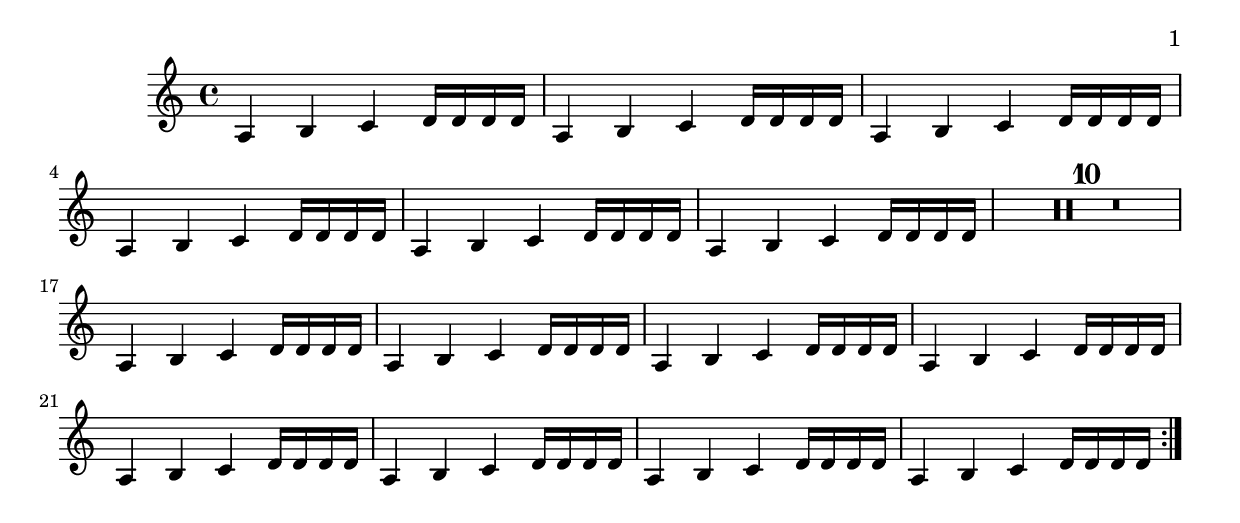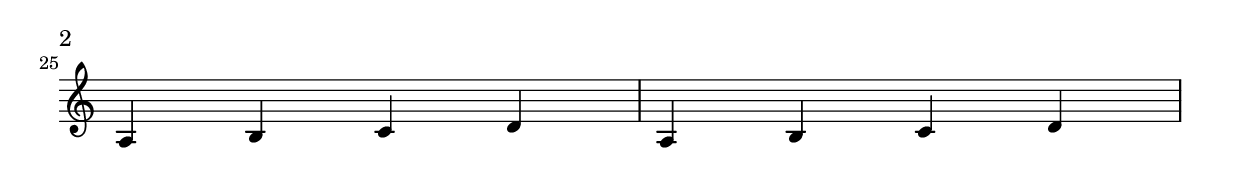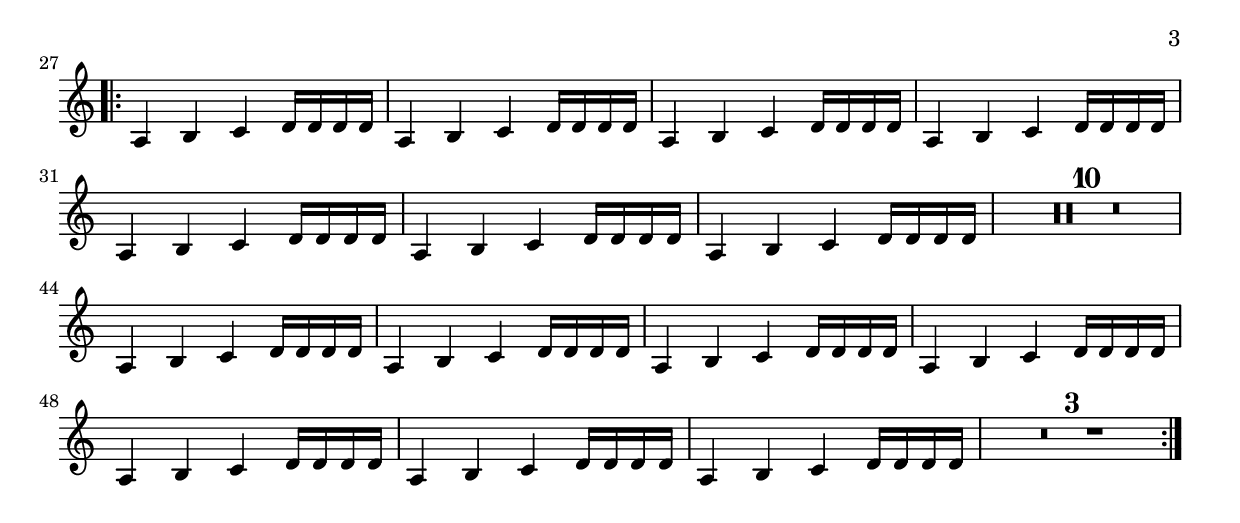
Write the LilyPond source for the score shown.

\version "2.11.51"

\header {
  texidoc = "The page-turn engraver will not count potential page
turns if they occur in the middle of a repeat unless there is a
long gap at the beginning or at the end of the repeat.
"
}

\layout {
  \context {
    \Staff
    \consists "Page_turn_engraver"
  }
}

\book {
  \paper {
    #(define page-breaking ly:page-turn-breaking)
    paper-height = #90
    print-page-number = ##t
    print-first-page-number = ##t
  }

  \score {
    \relative {
      \set Score.skipBars = ##t
      % this should be kept on one page
      \repeat volta 2 {
	\repeat unfold 6 {a4 b c d16 d d d} R1*10
	\repeat unfold 8 {a4 b c d16 d d d} \pageTurn
      }
      % use up a page
      a4 b c d a b c d \pageBreak

      % this should be allowed to have a page turn
      \repeat volta 2 {
	\repeat unfold 7 {a4 b c d16 d d d} R1*10
	\repeat unfold 7 {a4 b c d16 d d d} R1*3
      }
    }
  }
}
